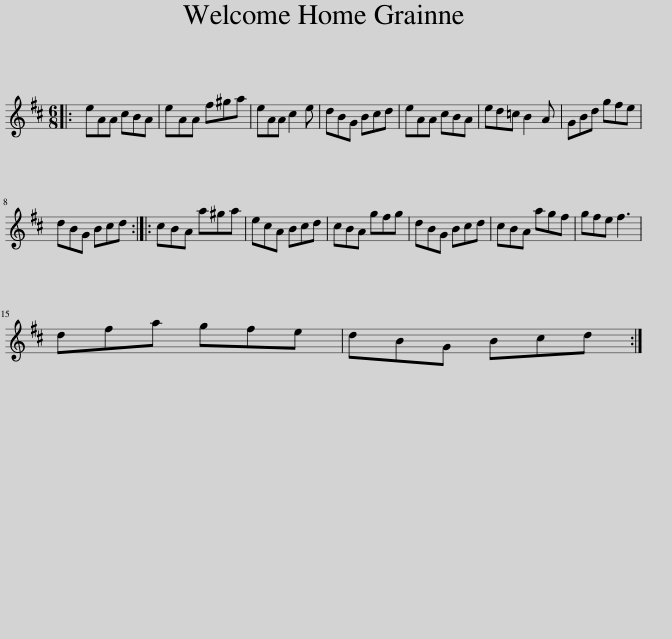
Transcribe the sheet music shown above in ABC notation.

X:1
L:1/8
M:6/8
I:linebreak $
K:D
V:1 treble
V:1
|: eAA cBA | eAA f^ga | eAA c2 e | dBG Bcd | eAA cBA | %5
 ed=c B2 A | GBd gfe |$ dBG Bcd :: cBA a^ga | ecA Bcd | %10
 cBA gfg | dBG Bcd | cBA agf | gfe f3 |$ dfa gfe | %15
 dBG Bcd :| %16
